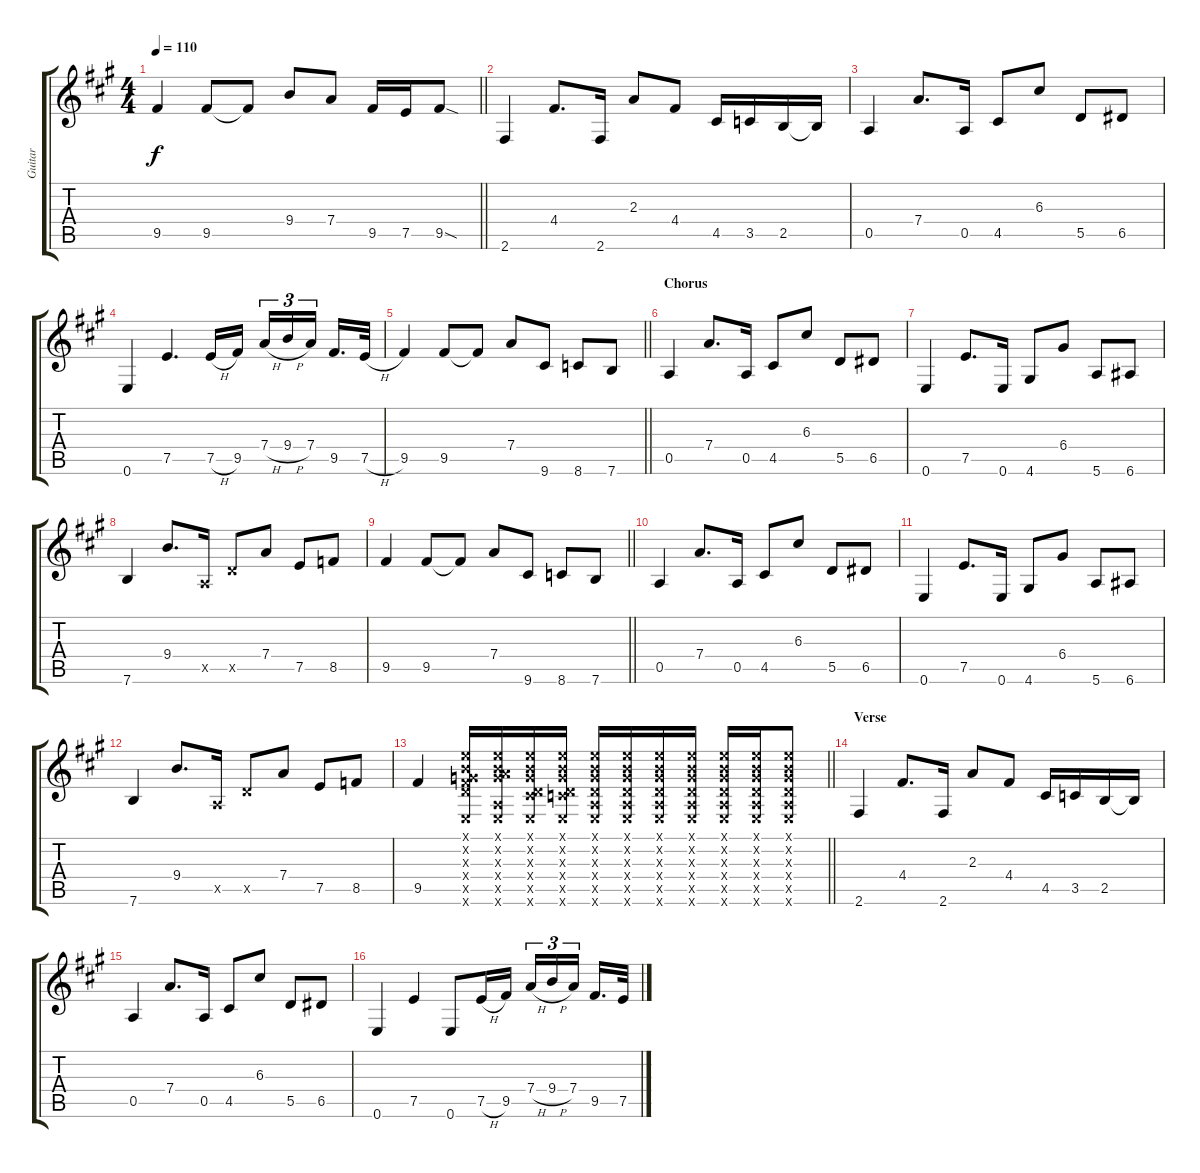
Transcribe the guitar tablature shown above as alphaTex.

\track ("Guitar" "Guitar") {instrument distortionguitar}
\staff {score tabs}
\tuning (E4 B3 G3 D3 A2 E2) {hide}
\ts (4 4)
\tempo 110
\clef g2
\barLineRight lightlight
\ks f#minor
9.5.4{dy f} 9.5.8 9.5{t}.8 9.4.8 7.4.8 9.5.16 7.5.16 9.5{sod}.8 |
\section ("" "")
2.6.4 4.4.8{d} 2.6.16 2.3.8 4.4.8 4.5.16 3.5.16 2.5.16 2.5{t}.16 |
0.5.4 7.4.8{d} 0.5.16 4.5.8 6.3.8 5.5.8 6.5.8 |
0.6.4 7.5.4{d} 7.5{h}.16 9.5.16 7.4{h}.16{tu (3 2)} 9.4{h}.16{tu (3 2)} 7.4.16{tu (3 2) beam splitsecondary} 9.5.16{d} 7.5{h}.32 |
\barLineRight lightlight
9.5.4 9.5.8 9.5{t}.8 7.4.8 9.6.8 8.6.8 7.6.8 |
\section ("" "Chorus")
0.5.4 7.4.8{d} 0.5.16 4.5.8 6.3.8 5.5.8 6.5.8 |
0.6.4 7.5.8{d} 0.6.16 4.6.8 6.4.8 5.6.8 6.6.8 |
7.6.4 9.4.8{d} 0.5{x}.16 5.5{x}.8 7.4.8 7.5.8 8.5.8 |
\barLineRight lightlight
9.5.4 9.5.8 9.5{t}.8 7.4.8 9.6.8 8.6.8 7.6.8 |
\section ("" "")
0.5.4 7.4.8{d} 0.5.16 4.5.8 6.3.8 5.5.8 6.5.8 |
0.6.4 7.5.8{d} 0.6.16 4.6.8 6.4.8 5.6.8 6.6.8 |
7.6.4 9.4.8{d} 0.5{x}.16 5.5{x}.8 7.4.8 7.5.8 8.5.8 |
\barLineRight lightlight
9.5.4 (0.1{x} 0.2{x} 0.3{x} 0.4{x} 9.5{x} 0.6{x}).16 (0.1{x} 0.2{x} 0.3{x} 7.4{x} 0.5{x} 0.6{x}).16 (0.1{x} 0.2{x} 0.3{x} 0.4{x} 4.5{x} 0.6{x}).16 (0.1{x} 0.2{x} 0.3{x} 0.4{x} 3.5{x} 0.6{x}).16 (0.1{x} 0.2{x} 0.3{x} 0.4{x} 0.5{x} 0.6{x}).16 (0.1{x} 0.2{x} 0.3{x} 0.4{x} 0.5{x} 0.6{x}).16 (0.1{x} 0.2{x} 0.3{x} 0.4{x} 0.5{x} 0.6{x}).16 (0.1{x} 0.2{x} 0.3{x} 0.4{x} 0.5{x} 0.6{x}).16 (0.1{x} 0.2{x} 0.3{x} 0.4{x} 0.5{x} 0.6{x}).16 (0.1{x} 0.2{x} 0.3{x} 0.4{x} 0.5{x} 0.6{x}).16 (0.1{x} 0.2{x} 0.3{x} 0.4{x} 0.5{x} 0.6{x}).8 |
\section ("" "Verse ")
2.6.4 4.4.8{d} 2.6.16 2.3.8 4.4.8 4.5.16 3.5.16 2.5.16 2.5{t}.16 |
0.5.4 7.4.8{d} 0.5.16 4.5.8 6.3.8 5.5.8 6.5.8 |
0.6.4 7.5.4 0.6.8 7.5{h}.16 9.5.16 7.4{h}.16{tu (3 2)} 9.4{h}.16{tu (3 2)} 7.4.16{tu (3 2) beam splitsecondary} 9.5.16{d} 7.5{h}.32
